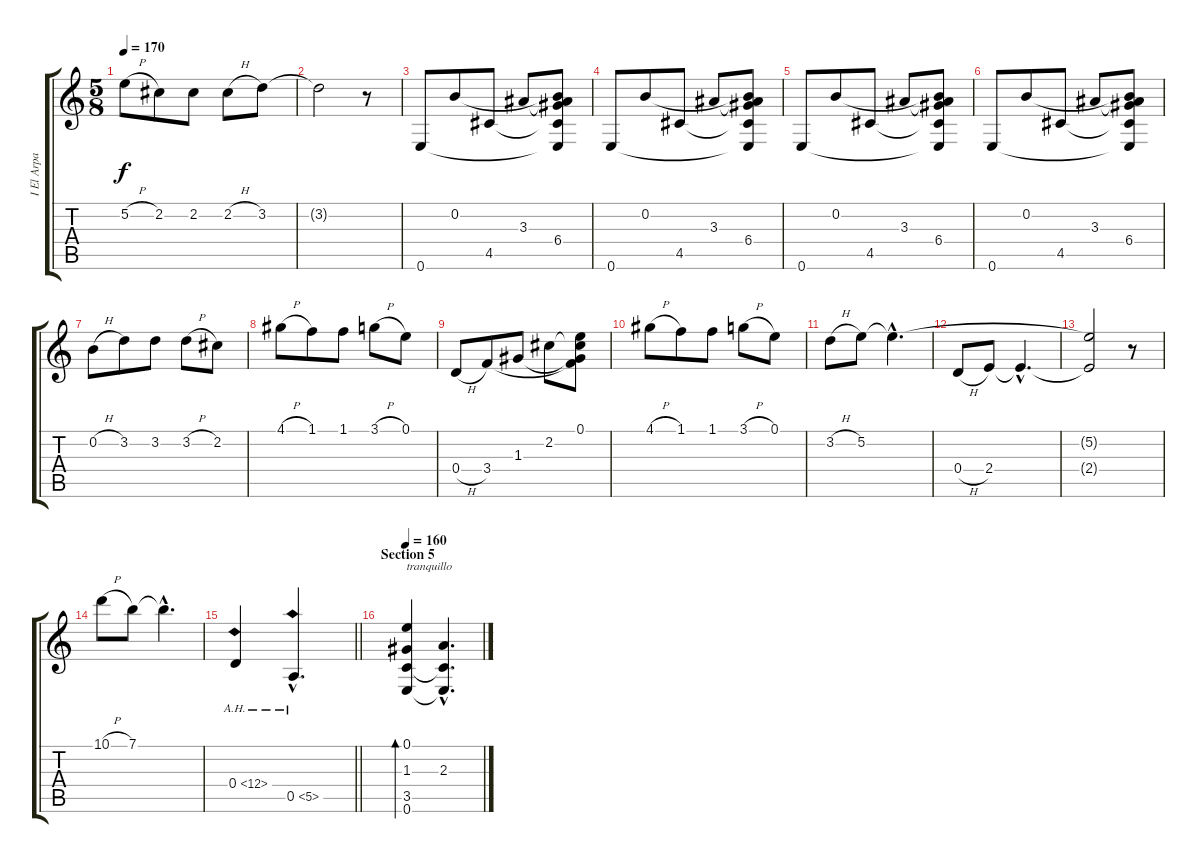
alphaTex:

\track ("I El Arpa Del Guerrero" "I El Arpa ") {instrument acousticguitarnylon}
\staff {score tabs}
\tuning (E4 B3 G3 D3 A2 E2) {hide}
\ts (5 8)
\tempo 170
\clef g2
\ks c
5.2{h}.8{dy f} 2.2.8 2.2.8 2.2{h}.8 3.2.8 |
3.2{t}.2 r.8 |
0.6.8 0.2.8 4.5.8 3.3.8 (0.2{t} 3.3{t} 6.4 4.5{t} 0.6{t}).8 |
0.6.8 0.2.8 4.5.8 3.3.8 (0.2{t} 3.3{t} 6.4 4.5{t} 0.6{t}).8 |
0.6.8 0.2.8 4.5.8 3.3.8 (0.2{t} 3.3{t} 6.4 4.5{t} 0.6{t}).8 |
0.6.8 0.2.8 4.5.8 3.3.8 (0.2{t} 3.3{t} 6.4 4.5{t} 0.6{t}).8 |
0.2{h}.8 3.2.8 3.2.8 3.2{h}.8 2.2.8 |
4.1{h}.8 1.1.8 1.1.8 3.1{h}.8 0.1.8 |
0.4{h}.8 3.4.8 1.3.8 2.2.8 (0.1 2.2{t} 1.3{t} 3.4{t}).8 |
4.1{h}.8 1.1.8 1.1.8 3.1{h}.8 0.1.8 |
3.2{h}.8 5.2.8 5.2{hac t}.4{d} |
0.4{h}.8 2.4.8 2.4{hac t}.4{d} |
(5.2{t} 2.4{t}).2 r.8 |
10.1{h}.8 7.1.8 7.1{hac t}.4{d} |
\barLineRight lightlight
0.4{ah 12}.4 0.5{ah 5 hac}.4{d} |
\section ("" "Section 5")
\tempo 160
(0.1 1.3 3.5 0.6).4{bd 240 txt "tranquillo"} (2.3{hac} 3.5{hac t} 0.6{hac t}).4{d}
